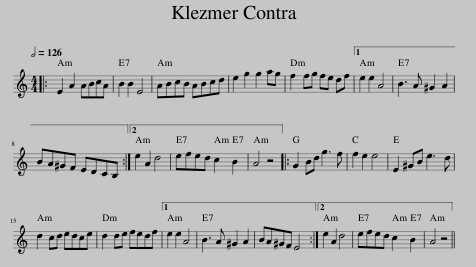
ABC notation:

X:1
L:1/8
Q:1/2=126
M:4/4
I:linebreak $
K:C
V:1 treble
V:1
|: E2 A2 ABcA | B2 B2 E4 | ABcB ABcd | e2 g2 g2 ag | f2 fg fe df |1 %5
 e2 e2 A4 | B3 A ^G2 A2 |$ BA^GF EDCB, :|2 e2 A2 d4 | efed c2 B2 | %10
 A4 z4 |: G2 Bd g3 f | f2 e2 e4 | E2 ^GB e3 d |$ d2 cd edce | %15
 d2 de fedf |1 e2 e2 A4 | B3 A ^G2 A2 | BA^GF E4 :|2 e2 A2 d4 | %20
 efed c2 B2 | A4 z4 || %22
